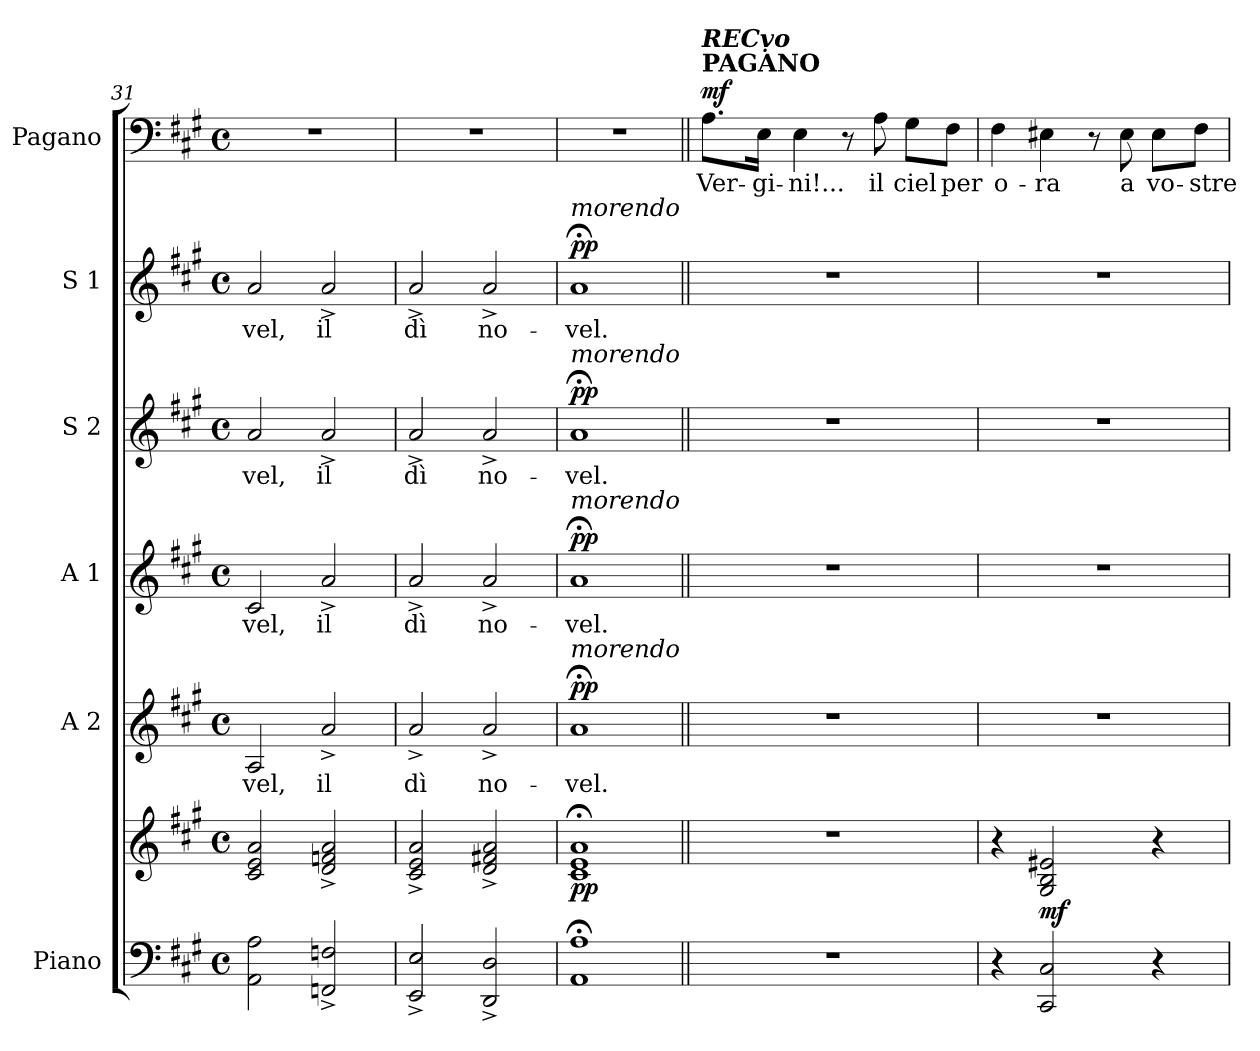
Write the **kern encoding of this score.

**kern	**kern	**dynam	**kern	**text	**dynam	**kern	**text	**dynam	**kern	**text	**dynam	**kern	**text	**dynam	**kern	**text	**dynam
*part6	*part6	*part6	*part5	*part5	*part5	*part4	*part4	*part4	*part3	*part3	*part3	*part2	*part2	*part2	*part1	*part1	*part1
*staff7	*staff6	*staff6/7	*staff5	*staff5	*staff5	*staff4	*staff4	*staff4	*staff3	*staff3	*staff3	*staff2	*staff2	*staff2	*staff1	*staff1	*staff1
*I"Piano	*	*	*I"A 2	*	*	*I"A 1	*	*	*I"S 2	*	*	*I"S 1	*	*	*I"Pagano	*	*
*I'Pno	*	*	*I'A 2	*	*	*I'A 1	*	*	*I'S 2	*	*	*I'S 1	*	*	*	*	*
*clefF4	*clefG2	*	*clefG2	*	*	*clefG2	*	*	*clefG2	*	*	*clefG2	*	*	*clefF4	*	*
*k[f#c#g#]	*k[f#c#g#]	*	*k[f#c#g#]	*	*	*k[f#c#g#]	*	*	*k[f#c#g#]	*	*	*k[f#c#g#]	*	*	*k[f#c#g#]	*	*
*M4/4	*M4/4	*	*M4/4	*	*	*M4/4	*	*	*M4/4	*	*	*M4/4	*	*	*M4/4	*	*
*met(c)	*met(c)	*	*met(c)	*	*	*met(c)	*	*	*met(c)	*	*	*met(c)	*	*	*met(c)	*	*
=31	=31	=31	=31	=31	=31	=31	=31	=31	=31	=31	=31	=31	=31	=31	=31	=31	=31
!	!	!	!	!LO:LY:b	!	!	!LO:LY:b	!	!	!LO:LY:b	!	!	!LO:LY:b	!	!	!	!
2AA\ 2A\	2c#/ 2e/ 2a/	.	2A/	-vel,	.	2c#/	-vel,	.	2a/	-vel,	.	2a/	-vel,	.	1r	.	.
!	!	!	!	!LO:LY:b	!	!	!LO:LY:b	!	!	!LO:LY:b	!	!	!LO:LY:b	!	!	!	!
2FFn/^ 2Fn/^	2d/^ 2fn/^ 2a/^	.	2a^/	il	.	2a^/	il	.	2a^/	il	.	2a^/	il	.	.	.	.
=32	=32	=32	=32	=32	=32	=32	=32	=32	=32	=32	=32	=32	=32	=32	=32	=32	=32
!	!	!	!	!LO:LY:b	!	!	!LO:LY:b	!	!	!LO:LY:b	!	!	!LO:LY:b	!	!	!	!
2EE/^ 2E/^	2c#/^ 2e/^ 2a/^	.	2a^/	dì	.	2a^/	dì	.	2a^/	dì	.	2a^/	dì	.	1r	.	.
!	!	!	!	!LO:LY:b	!	!	!LO:LY:b	!	!	!LO:LY:b	!	!	!LO:LY:b	!	!	!	!
2DD/^ 2D/^	2d/^ 2f#X/^ 2a/^	.	2a^/	no-	.	2a^/	no-	.	2a^/	no-	.	2a^/	no-	.	.	.	.
=33	=33	=33	=33	=33	=33	=33	=33	=33	=33	=33	=33	=33	=33	=33	=33	=33	=33
!	!	!	!	!	!	!	!	!	!	!	!	!LO:TX:a:i:t=morendo	!	!	!	!	!
!	!	!	!	!	!	!	!	!	!LO:TX:a:i:t=morendo	!	!	!	!	!	!	!	!
!	!	!	!	!	!	!LO:TX:a:i:t=morendo	!	!	!	!	!	!	!	!	!	!	!
!	!	!	!LO:TX:a:i:t=morendo	!	!	!	!	!	!	!	!	!	!	!	!	!	!
!	!	!LO:DY:b	!	!LO:LY:b	!LO:DY:a	!	!LO:LY:b	!LO:DY:a	!	!LO:LY:b	!LO:DY:a	!	!LO:LY:b	!LO:DY:a	!	!	!
1AA;< 1A;<	1c#;< 1e;< 1a;<	pp	1a;<	-vel.	pp	1a;<	-vel.	pp	1a;<	-vel.	pp	1a;<	-vel.	pp	1r	.	.
!!LO:LB:g=z
=34||	=34||	=34||	=34||	=34||	=34||	=34||	=34||	=34||	=34||	=34||	=34||	=34||	=34||	=34||	=34||	=34||	=34||
!!LO:REH:place=s1:a:B:fs=14:t=30
!	!	!	!	!	!	!	!	!	!	!	!	!	!	!	!LO:TX:a:B:t=PAGANO	!	!
!	!	!	!	!	!	!	!	!	!	!	!	!	!	!	!LO:TX:a:Bi:t=RECṿo	!	!
!	!	!	!	!	!	!	!	!	!	!	!	!	!	!	!	!LO:LY:b	!LO:DY:a
1r	1r	.	1r	.	.	1r	.	.	1r	.	.	1r	.	.	8.A\L	Ver-	mf
!	!	!	!	!	!	!	!	!	!	!	!	!	!	!	!	!LO:LY:b	!
.	.	.	.	.	.	.	.	.	.	.	.	.	.	.	16E\Jk	-gi-	.
!	!	!	!	!	!	!	!	!	!	!	!	!	!	!	!	!LO:LY:b	!
.	.	.	.	.	.	.	.	.	.	.	.	.	.	.	4E\	-ni!...	.
.	.	.	.	.	.	.	.	.	.	.	.	.	.	.	8r	.	.
!	!	!	!	!	!	!	!	!	!	!	!	!	!	!	!	!LO:LY:b	!
.	.	.	.	.	.	.	.	.	.	.	.	.	.	.	8A\	il	.
!	!	!	!	!	!	!	!	!	!	!	!	!	!	!	!	!LO:LY:b	!
.	.	.	.	.	.	.	.	.	.	.	.	.	.	.	8G#\L	ciel	.
!	!	!	!	!	!	!	!	!	!	!	!	!	!	!	!	!LO:LY:b	!
.	.	.	.	.	.	.	.	.	.	.	.	.	.	.	8F#\J	per	.
=35	=35	=35	=35	=35	=35	=35	=35	=35	=35	=35	=35	=35	=35	=35	=35	=35	=35
!	!	!	!	!	!	!	!	!	!	!	!	!	!	!	!	!LO:LY:b	!
4r	4r	.	1r	.	.	1r	.	.	1r	.	.	1r	.	.	4F#\	o-	.
!	!	!LO:DY:b	!	!	!	!	!	!	!	!	!	!	!	!	!	!LO:LY:b	!
2CC#/ 2C#/	2G#/ 2B/ 2e#X/	mf	.	.	.	.	.	.	.	.	.	.	.	.	4E#X\	-ra	.
.	.	.	.	.	.	.	.	.	.	.	.	.	.	.	8r	.	.
!	!	!	!	!	!	!	!	!	!	!	!	!	!	!	!	!LO:LY:b	!
.	.	.	.	.	.	.	.	.	.	.	.	.	.	.	8E#\	a	.
!	!	!	!	!	!	!	!	!	!	!	!	!	!	!	!	!LO:LY:b	!
4r	4r	.	.	.	.	.	.	.	.	.	.	.	.	.	8E#\L	vo-	.
!	!	!	!	!	!	!	!	!	!	!	!	!	!	!	!	!LO:LY:b	!
.	.	.	.	.	.	.	.	.	.	.	.	.	.	.	8F#\J	-stre	.
=	=	=	=	=	=	=	=	=	=	=	=	=	=	=	=	=	=
*-	*-	*-	*-	*-	*-	*-	*-	*-	*-	*-	*-	*-	*-	*-	*-	*-	*-
